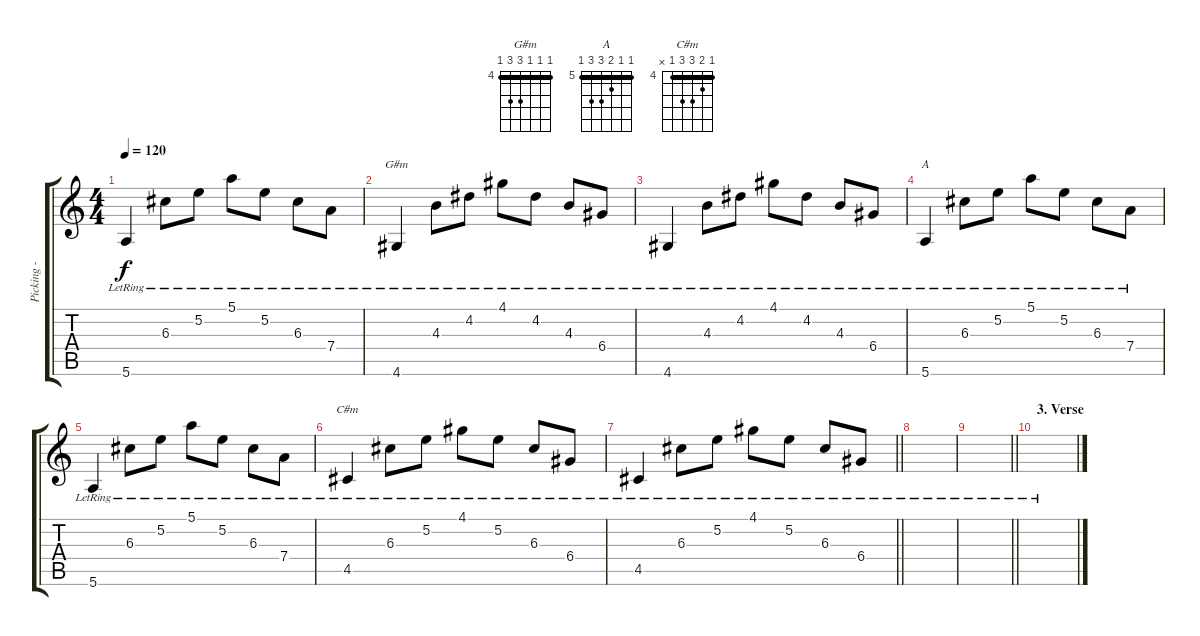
\track ("Picking - Tom Gilcher" "Picking - ") {instrument electricguitarclean}
\staff {score tabs}
\tuning (E4 B3 G3 D3 A2 E2) {hide}
\chord ("G#m" 4 4 4 6 6 4) {firstfret 4 barre 4}
\chord ("A" 5 5 6 7 7 5) {firstfret 5 barre 5}
\chord ("C#m" 4 5 6 6 4 x) {firstfret 4 barre 4}
\ts (4 4)
\tempo 120
\clef g2
\ks c
5.6{lr}.4{dy f} 6.3{lr}.8 5.2{lr}.8 5.1{lr}.8 5.2{lr}.8 6.3{lr}.8 7.4{lr}.8 |
4.6{lr}.4{ch "G#m"} 4.3{lr}.8 4.2{lr}.8 4.1{lr}.8 4.2{lr}.8 4.3{lr}.8 6.4{lr}.8 |
4.6{lr}.4 4.3{lr}.8 4.2{lr}.8 4.1{lr}.8 4.2{lr}.8 4.3{lr}.8 6.4{lr}.8 |
5.6{lr}.4{ch "A"} 6.3{lr}.8 5.2{lr}.8 5.1{lr}.8 5.2{lr}.8 6.3{lr}.8 7.4{lr}.8 |
5.6{lr}.4 6.3{lr}.8 5.2{lr}.8 5.1{lr}.8 5.2{lr}.8 6.3{lr}.8 7.4{lr}.8 |
4.5{lr}.4{ch "C#m"} 6.3{lr}.8 5.2{lr}.8 4.1{lr}.8 5.2{lr}.8 6.3{lr}.8 6.4{lr}.8 |
\barLineRight lightlight
4.5{lr}.4 6.3{lr}.8 5.2{lr}.8 4.1{lr}.8 5.2{lr}.8 6.3{lr}.8 6.4{lr}.8 |
|
\barLineRight lightlight
|
\section ("" "3. Verse")
